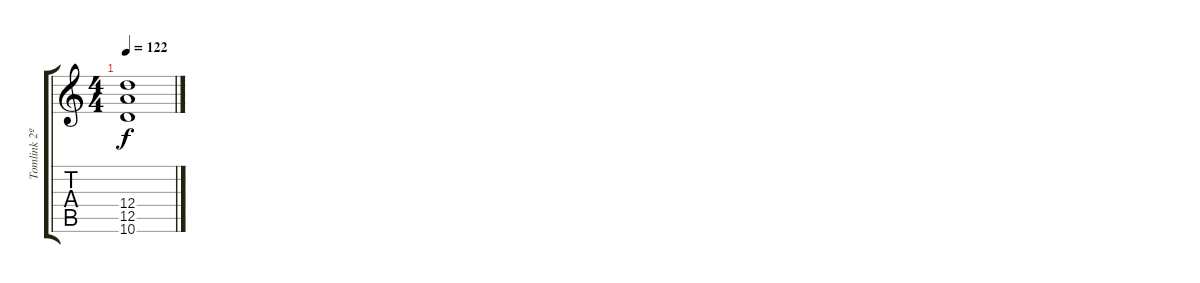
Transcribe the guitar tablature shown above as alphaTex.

\track ("Tomlink 2º" "Tomlink 2º") {instrument overdrivenguitar}
\staff {score tabs}
\tuning (E4 B3 G3 D3 A2 E2) {hide}
\ts (4 4)
\tempo 122
\clef g2
\ks c
(12.4 12.5 10.6).1{dy f}
